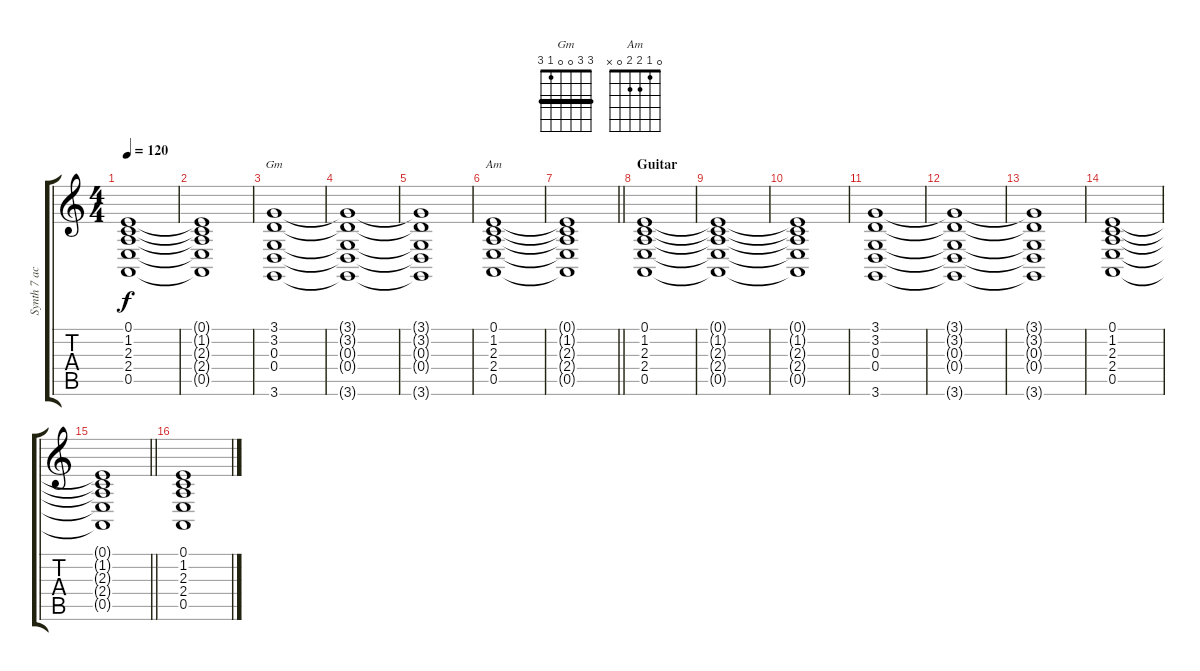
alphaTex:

\track ("Synth 7 accords" "Synth 7 ac") {instrument pad2warm}
\staff {score tabs}
\tuning (E4 B3 G3 D3 A2 E2) {hide}
\chord ("Gm" 3 3 0 0 1 3) {barre 3}
\chord ("Am" 0 1 2 2 0 x)
\ts (4 4)
\tempo 120
\clef g2
\ks c
(0.1{t} 1.2{t} 2.3{t} 2.4{t} 0.5{t}).1{dy f} |
(0.1{t} 1.2{t} 2.3{t} 2.4{t} 0.5{t}).1 |
(3.1 3.2 0.3 0.4 3.6).1{ch "Gm"} |
(3.1{t} 3.2{t} 0.3{t} 0.4{t} 3.6{t}).1 |
(3.1{t} 3.2{t} 0.3{t} 0.4{t} 3.6{t}).1 |
(0.1 1.2 2.3 2.4 0.5).1{ch "Am"} |
\barLineRight lightlight
(0.1{t} 1.2{t} 2.3{t} 2.4{t} 0.5{t}).1 |
\section ("" "Guitar")
(0.1 1.2 2.3 2.4 0.5).1 |
(0.1{t} 1.2{t} 2.3{t} 2.4{t} 0.5{t}).1 |
(0.1{t} 1.2{t} 2.3{t} 2.4{t} 0.5{t}).1 |
(3.1 3.2 0.3 0.4 3.6).1 |
(3.1{t} 3.2{t} 0.3{t} 0.4{t} 3.6{t}).1 |
(3.1{t} 3.2{t} 0.3{t} 0.4{t} 3.6{t}).1 |
(0.1 1.2 2.3 2.4 0.5).1 |
\barLineRight lightlight
(0.1{t} 1.2{t} 2.3{t} 2.4{t} 0.5{t}).1 |
(0.1 1.2 2.3 2.4 0.5).1
